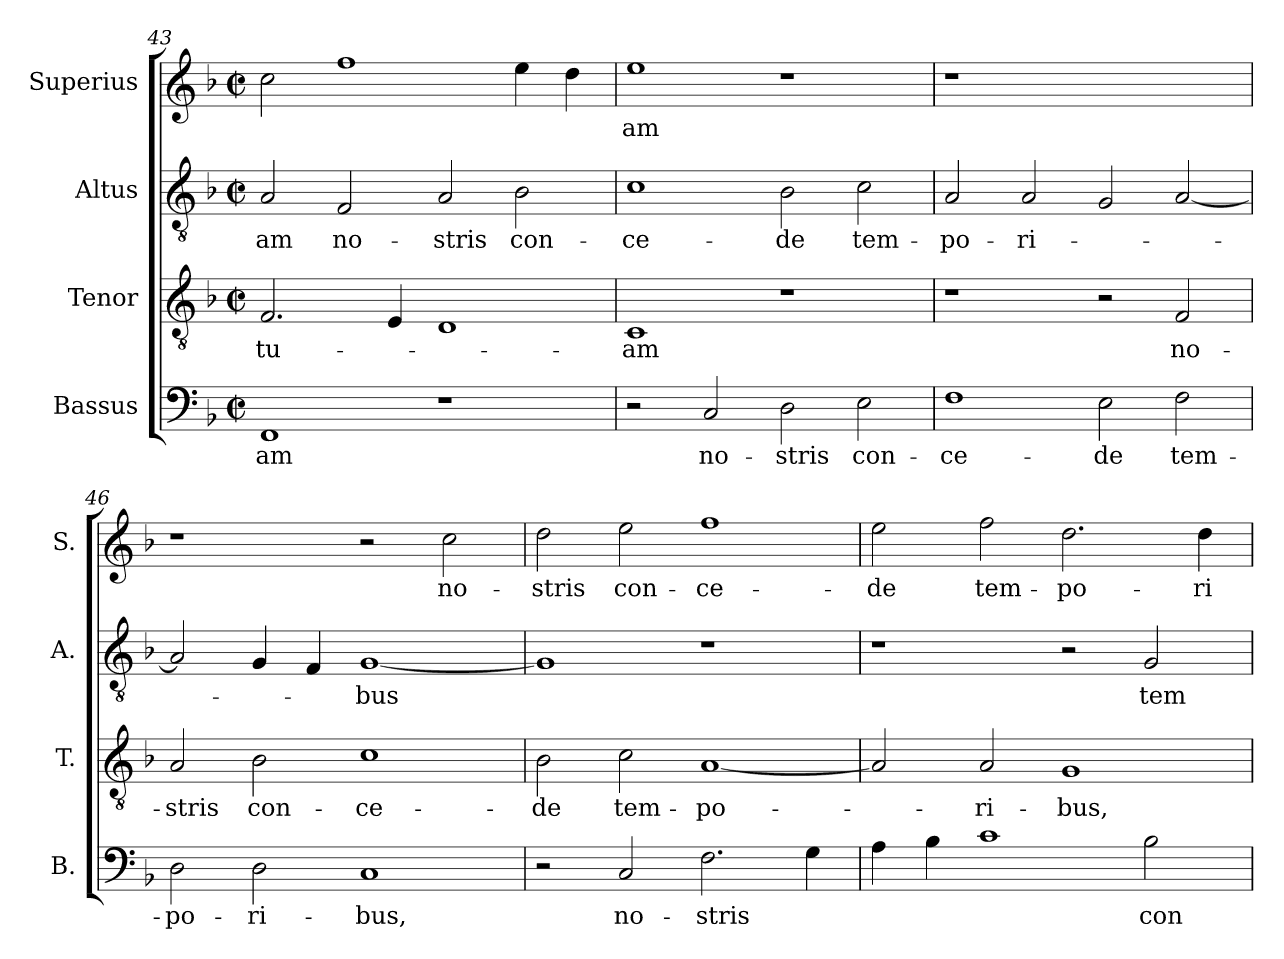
**kern	**text	**kern	**text	**kern	**text	**kern	**text
*part4	*part4	*part3	*part3	*part2	*part2	*part1	*part1
*staff4	*staff4	*staff3	*staff3	*staff2	*staff2	*staff1	*staff1
*I"Bassus	*	*I"Tenor	*	*I"Altus	*	*I"Superius	*
*I'B.	*	*I'T.	*	*I'A.	*	*I'S.	*
*clefF4	*	*clefGv2	*	*clefGv2	*	*clefG2	*
*	*	*ITrd7c12	*	*ITrd7c12	*	*	*
*k[b-]	*	*k[b-]	*	*k[b-]	*	*k[b-]	*
*F:	*	*F:	*	*F:	*	*F:	*
*M2/2	*	*M2/2	*	*M2/2	*	*M2/2	*
*met(c|)	*	*met(c|)	*	*met(c|)	*	*met(c|)	*
=43	=43	=43	=43	=43	=43	=43	=43
!	!LO:LY:b:color=#000000	!	!	!	!	!	!
!	!	!	!LO:LY:b:color=#000000	!	!	!	!
!	!	!	!	!	!LO:LY:b:color=#000000	!	!
1FFi	-am	2.FFi/	tu-	2AAi/	-am	2cci\	.
!	!	!	!	!	!LO:LY:b:color=#000000	!	!
.	.	.	.	2FFi/	no-	1ffi	.
.	.	4EEi/	.	.	.	.	.
!	!	!	!	!	!LO:LY:b:color=#000000	!	!
1r	.	1DDi	.	2AAi/	-stris	.	.
!	!	!	!	!	!LO:LY:b:color=#000000	!	!
.	.	.	.	2BB-i\	con-	4eei\	.
.	.	.	.	.	.	4ddi\	.
=44	=44	=44	=44	=44	=44	=44	=44
!	!	!	!LO:LY:b:color=#000000	!	!	!	!
!	!	!	!	!	!LO:LY:b:color=#000000	!	!
!	!	!	!	!	!	!	!LO:LY:b:color=#000000
2r	.	1CCi	-am	1Ci	-ce-	1eei	-am
!	!LO:LY:b:color=#000000	!	!	!	!	!	!
2Ci/	no-	.	.	.	.	.	.
!	!LO:LY:b:color=#000000	!	!	!	!	!	!
!	!	!	!	!	!LO:LY:b:color=#000000	!	!
2Di\	-stris	1r	.	2BB-i\	-de	1r	.
!	!LO:LY:b:color=#000000	!	!	!	!	!	!
!	!	!	!	!	!LO:LY:b:color=#000000	!	!
2Ei\	con-	.	.	2Ci\	tem-	.	.
!!LO:PB:g=z
=45	=45	=45	=45	=45	=45	=45	=45
!	!LO:LY:b:color=#000000	!	!	!	!	!	!
!	!	!	!	!	!LO:LY:b:color=#000000	!LO:N:vis=1	!
1Fi	-ce-	1r	.	2AAi/	-po-	1r	.
!	!	!	!	!	!LO:LY:b:color=#000000	!	!
.	.	.	.	2AAi/	-ri-	.	.
!	!LO:LY:b:color=#000000	!	!	!	!	!	!
2Ei\	-de	2r	.	2GGi/	.	1ryy	.
!	!LO:LY:b:color=#000000	!	!	!	!	!	!
!	!	!	!LO:LY:b:color=#000000	!	!	!	!
2Fi\	tem-	2FFi/	no-	[<2AAi/	.	.	.
=46	=46	=46	=46	=46	=46	=46	=46
!	!LO:LY:b:color=#000000	!	!	!	!	!	!
!	!	!	!LO:LY:b:color=#000000	!	!	!	!
2Di\	-po-	2AAi/	-stris	2AAi/]	.	1r	.
!	!LO:LY:b:color=#000000	!	!	!	!	!	!
!	!	!	!LO:LY:b:color=#000000	!	!	!	!
2Di\	-ri-	2BB-i\	con-	4GGi/	.	.	.
.	.	.	.	4FFi/	.	.	.
!	!LO:LY:b:color=#000000	!	!	!	!	!	!
!	!	!	!LO:LY:b:color=#000000	!	!	!	!
!	!	!	!	!	!LO:LY:b:color=#000000	!	!
1Ci	-bus,	1Ci	-ce-	[<1GGi	-bus	2r	.
!	!	!	!	!	!	!	!LO:LY:b:color=#000000
.	.	.	.	.	.	2cci\	no-
=47	=47	=47	=47	=47	=47	=47	=47
!	!	!	!LO:LY:b:color=#000000	!	!	!	!
!	!	!	!	!	!	!	!LO:LY:b:color=#000000
2r	.	2BB-i\	-de	1GGi]	.	2ddi\	-stris
!	!LO:LY:b:color=#000000	!	!	!	!	!	!
!	!	!	!LO:LY:b:color=#000000	!	!	!	!
!	!	!	!	!	!	!	!LO:LY:b:color=#000000
2Ci/	no-	2Ci\	tem-	.	.	2eei\	con-
!	!LO:LY:b:color=#000000	!	!	!	!	!	!
!	!	!	!LO:LY:b:color=#000000	!	!	!	!
!	!	!	!	!	!	!	!LO:LY:b:color=#000000
2.Fi\	-stris	[<1AAi	-po-	1r	.	1ffi	-ce-
4Gi\	.	.	.	.	.	.	.
=48	=48	=48	=48	=48	=48	=48	=48
!	!	!	!	!	!	!	!LO:LY:b:color=#000000
4Ai\	.	2AAi/]	.	1r	.	2eei\	-de
4B-i\	.	.	.	.	.	.	.
!	!	!	!LO:LY:b:color=#000000	!	!	!	!
!	!	!	!	!	!	!	!LO:LY:b:color=#000000
1ci	.	2AAi/	-ri-	.	.	2ffi\	tem-
!	!	!	!LO:LY:b:color=#000000	!	!	!	!
!	!	!	!	!	!	!	!LO:LY:b:color=#000000
.	.	1GGi	-bus,	2r	.	2.ddi\	-po-
!	!LO:LY:b:color=#000000	!	!	!	!	!	!
!	!	!	!	!	!LO:LY:b:color=#000000	!	!
2B-i\	con-	.	.	2GGi/	tem-	.	.
!	!	!	!	!	!	!	!LO:LY:b:color=#000000
.	.	.	.	.	.	4ddi\	-ri-
=	=	=	=	=	=	=	=
*-	*-	*-	*-	*-	*-	*-	*-
